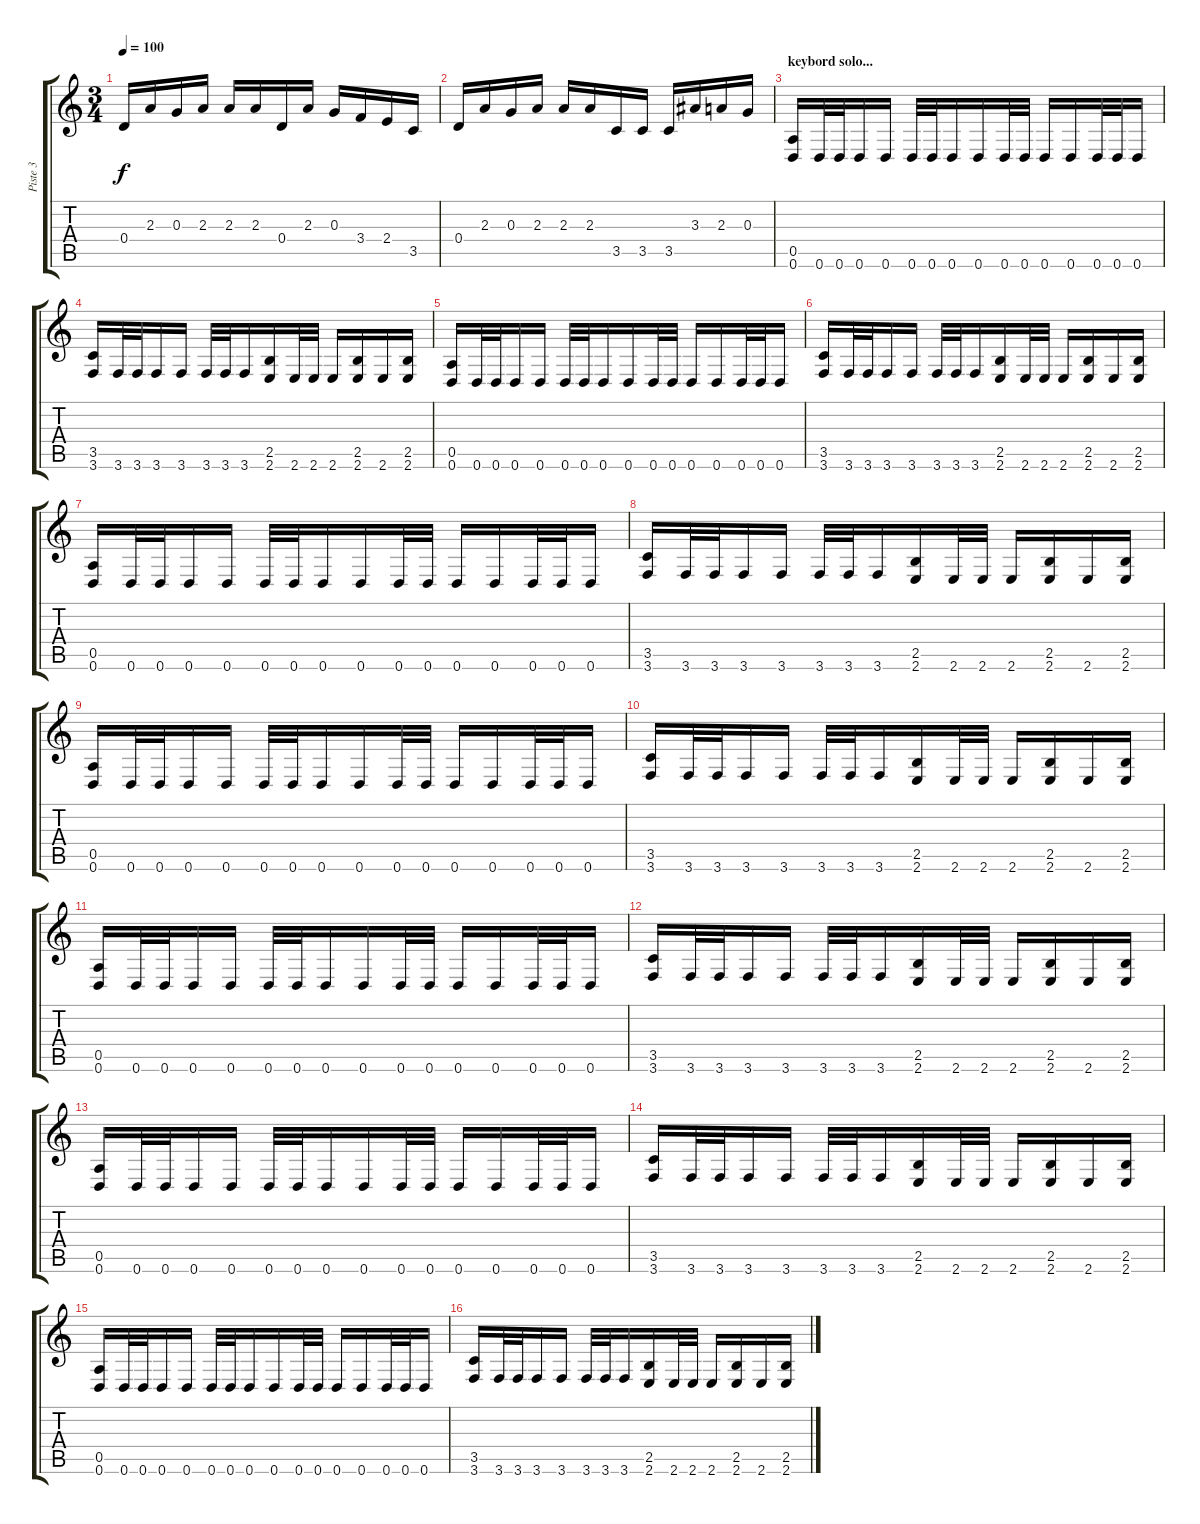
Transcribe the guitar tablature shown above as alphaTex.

\track ("Piste 3" "Piste 3") {instrument distortionguitar}
\staff {score tabs}
\tuning (E4 B3 G3 D3 A2 D2) {hide}
\ts (3 4)
\tempo 100
\clef g2
\ks c
0.4.16{dy f} 2.3.16 0.3.16 2.3.16 2.3.16 2.3.16 0.4.16 2.3.16 0.3.16 3.4.16 2.4.16 3.5.16 |
0.4.16 2.3.16 0.3.16 2.3.16 2.3.16 2.3.16 3.5.16 3.5.16 3.5.16 3.3.16 2.3.16 0.3.16 |
\section ("" "keybord solo...")
(0.5 0.6).16{volume 9} 0.6.32 0.6.32 0.6.16 0.6.16 0.6.32 0.6.32 0.6.16 0.6.16 0.6.32 0.6.32 0.6.16 0.6.16 0.6.32 0.6.32 0.6.16 |
(3.5 3.6).16 3.6.32 3.6.32 3.6.16 3.6.16 3.6.32 3.6.32 3.6.16 (2.5 2.6).16 2.6.32 2.6.32 2.6.16 (2.5 2.6).16 2.6.16 (2.5 2.6).16 |
(0.5 0.6).16 0.6.32 0.6.32 0.6.16 0.6.16 0.6.32 0.6.32 0.6.16 0.6.16 0.6.32 0.6.32 0.6.16 0.6.16 0.6.32 0.6.32 0.6.16 |
(3.5 3.6).16 3.6.32 3.6.32 3.6.16 3.6.16 3.6.32 3.6.32 3.6.16 (2.5 2.6).16 2.6.32 2.6.32 2.6.16 (2.5 2.6).16 2.6.16 (2.5 2.6).16 |
(0.5 0.6).16 0.6.32 0.6.32 0.6.16 0.6.16 0.6.32 0.6.32 0.6.16 0.6.16 0.6.32 0.6.32 0.6.16 0.6.16 0.6.32 0.6.32 0.6.16 |
(3.5 3.6).16 3.6.32 3.6.32 3.6.16 3.6.16 3.6.32 3.6.32 3.6.16 (2.5 2.6).16 2.6.32 2.6.32 2.6.16 (2.5 2.6).16 2.6.16 (2.5 2.6).16 |
(0.5 0.6).16 0.6.32 0.6.32 0.6.16 0.6.16 0.6.32 0.6.32 0.6.16 0.6.16 0.6.32 0.6.32 0.6.16 0.6.16 0.6.32 0.6.32 0.6.16 |
(3.5 3.6).16 3.6.32 3.6.32 3.6.16 3.6.16 3.6.32 3.6.32 3.6.16 (2.5 2.6).16 2.6.32 2.6.32 2.6.16 (2.5 2.6).16 2.6.16 (2.5 2.6).16 |
(0.5 0.6).16 0.6.32 0.6.32 0.6.16 0.6.16 0.6.32 0.6.32 0.6.16 0.6.16 0.6.32 0.6.32 0.6.16 0.6.16 0.6.32 0.6.32 0.6.16 |
(3.5 3.6).16 3.6.32 3.6.32 3.6.16 3.6.16 3.6.32 3.6.32 3.6.16 (2.5 2.6).16 2.6.32 2.6.32 2.6.16 (2.5 2.6).16 2.6.16 (2.5 2.6).16 |
(0.5 0.6).16 0.6.32 0.6.32 0.6.16 0.6.16 0.6.32 0.6.32 0.6.16 0.6.16 0.6.32 0.6.32 0.6.16 0.6.16 0.6.32 0.6.32 0.6.16 |
(3.5 3.6).16 3.6.32 3.6.32 3.6.16 3.6.16 3.6.32 3.6.32 3.6.16 (2.5 2.6).16 2.6.32 2.6.32 2.6.16 (2.5 2.6).16 2.6.16 (2.5 2.6).16 |
(0.5 0.6).16 0.6.32 0.6.32 0.6.16 0.6.16 0.6.32 0.6.32 0.6.16 0.6.16 0.6.32 0.6.32 0.6.16 0.6.16 0.6.32 0.6.32 0.6.16 |
(3.5 3.6).16 3.6.32 3.6.32 3.6.16 3.6.16 3.6.32 3.6.32 3.6.16 (2.5 2.6).16 2.6.32 2.6.32 2.6.16 (2.5 2.6).16 2.6.16 (2.5 2.6).16
